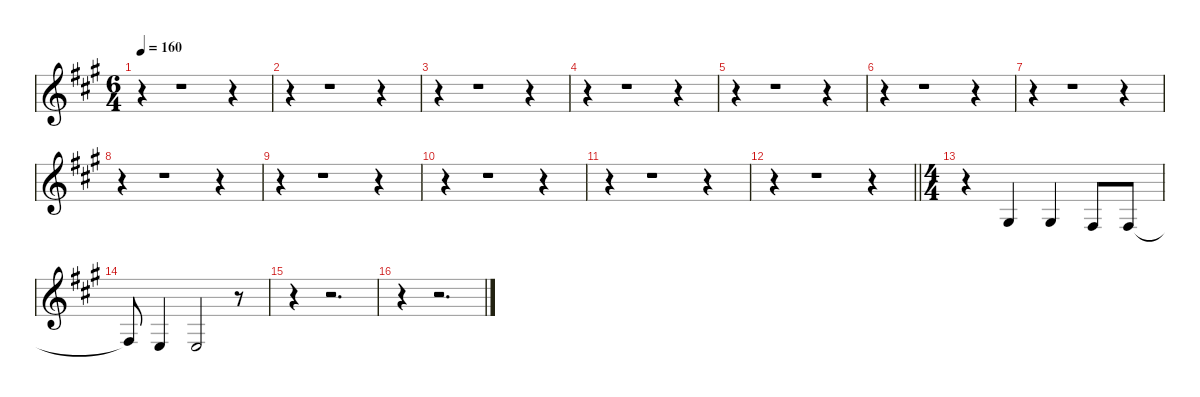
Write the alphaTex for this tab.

\defaultSystemsLayout 4
\hideDynamics
\bracketExtendMode nobrackets
\singleTrackTrackNamePolicy hidden
\multiTrackTrackNamePolicy hidden
\firstSystemTrackNameMode fullname
\firstSystemTrackNameOrientation horizontal
\otherSystemsTrackNameOrientation horizontal
\track ("Vocals" "chr.") {mute instrument choiraahs}
\staff {score}
\tuning (E4 B3 G3 D3 A2 E2)
\ts (6 4)
\tempo 160
\clef g2
\ks f#minor
r.4{dy f} r.1 r.4 |
r.4 r.1 r.4 |
r.4 r.1 r.4 |
r.4 r.1 r.4 |
r.4 r.1 r.4 |
r.4 r.1 r.4 |
r.4 r.1 r.4 |
r.4 r.1 r.4 |
r.4 r.1 r.4 |
r.4 r.1 r.4 |
r.4 r.1 r.4 |
\barLineRight lightlight
r.4 r.1 r.4 |
\ts (4 4)
\beaming (8 2 2 2 2)
r.4{instrument choiraahs} 6.4{acc #}.4 6.4{acc #}.4 4.4{acc #}.8 4.4{acc #}.8 |
4.4{t acc #}.8 2.4{acc forcenatural}.4 2.4{acc forcenatural}.2 r.8 |
r.4 r.2{d} |
r.4 r.2{d}
